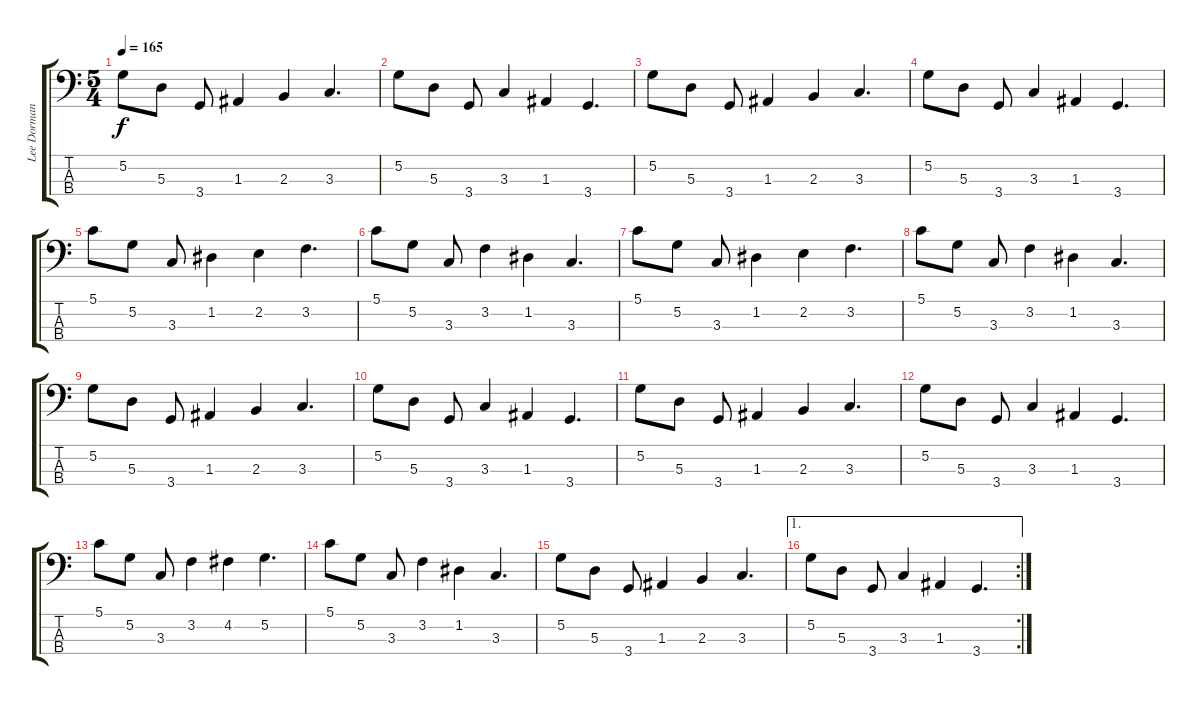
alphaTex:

\track ("Lee Dorman" "Lee Dorman") {instrument electricbassfinger}
\staff {score tabs}
\tuning (G2 D2 A1 E1) {hide}
\ts (5 4)
\tempo 165
\clef f4
\ks c
5.2.8{dy f} 5.3.8 3.4.8 1.3.4 2.3.4 3.3.4{d} |
5.2.8 5.3.8 3.4.8 3.3.4 1.3.4 3.4.4{d} |
5.2.8 5.3.8 3.4.8 1.3.4 2.3.4 3.3.4{d} |
5.2.8 5.3.8 3.4.8 3.3.4 1.3.4 3.4.4{d} |
5.1.8 5.2.8 3.3.8 1.2.4 2.2.4 3.2.4{d} |
5.1.8 5.2.8 3.3.8 3.2.4 1.2.4 3.3.4{d} |
5.1.8 5.2.8 3.3.8 1.2.4 2.2.4 3.2.4{d} |
5.1.8 5.2.8 3.3.8 3.2.4 1.2.4 3.3.4{d} |
5.2.8 5.3.8 3.4.8 1.3.4 2.3.4 3.3.4{d} |
5.2.8 5.3.8 3.4.8 3.3.4 1.3.4 3.4.4{d} |
5.2.8 5.3.8 3.4.8 1.3.4 2.3.4 3.3.4{d} |
5.2.8 5.3.8 3.4.8 3.3.4 1.3.4 3.4.4{d} |
5.1.8 5.2.8 3.3.8 3.2.4 4.2.4 5.2.4{d} |
5.1.8 5.2.8 3.3.8 3.2.4 1.2.4 3.3.4{d} |
5.2.8 5.3.8 3.4.8 1.3.4 2.3.4 3.3.4{d} |
\ae 1
\rc 2
5.2.8 5.3.8 3.4.8 3.3.4 1.3.4 3.4.4{d}
